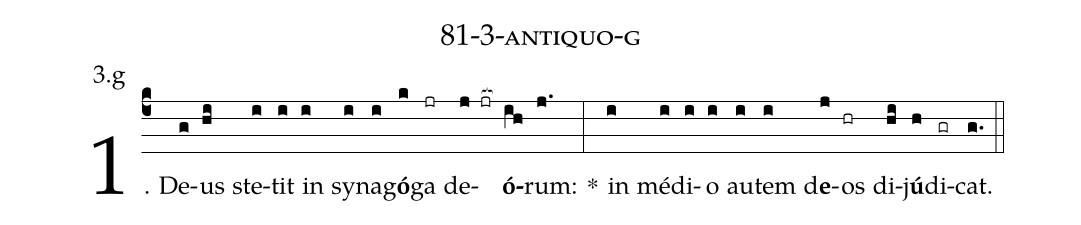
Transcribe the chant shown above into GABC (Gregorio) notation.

name: 81-3-antiquo-g;
annotation: 3.g;
%%
(c4)1. De(g)us(hi) ste(i)tit(i) in(i) sy(i)na(i)g<b>ó</b>(k)ga(jr) de(j jr[ocb:1{])<b>ó</b>(ih[ocb:0}])rum:(j.) *(:) in(i) mé(i)di(i)o(i) au(i)tem(i) d<b>e</b>(j)os(hr) di(hi)j<b>ú</b>(h)di(gr)cat.(g.) (::)
